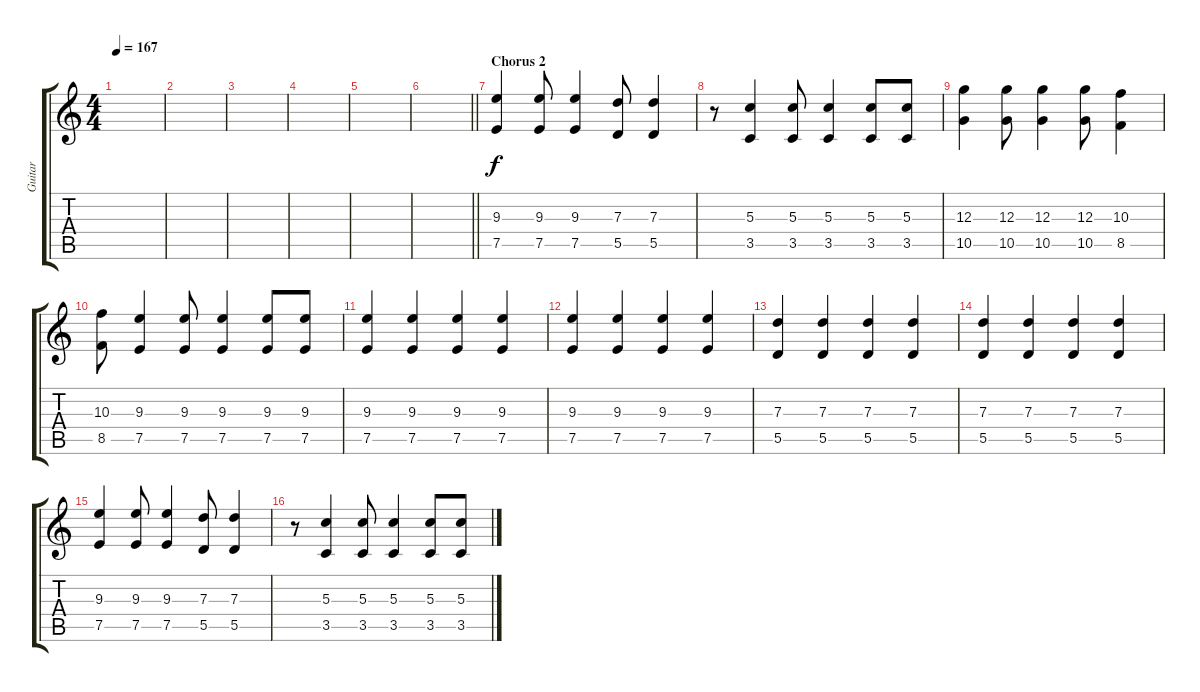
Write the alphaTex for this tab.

\track ("Guitar" "Guitar") {instrument distortionguitar}
\staff {score tabs}
\tuning (E4 B3 G3 D3 A2 E2) {hide}
\ts (4 4)
\tempo 167
\clef g2
\ks c
|
|
|
|
|
\barLineRight lightlight
|
\section ("" "Chorus 2")
(9.3 7.5).4 (9.3 7.5).8 (9.3 7.5).4 (7.3 5.5).8 (7.3 5.5).4 |
r.8 (5.3 3.5).4 (5.3 3.5).8 (5.3 3.5).4 (5.3 3.5).8 (5.3 3.5).8 |
(12.3 10.5).4 (12.3 10.5).8 (12.3 10.5).4 (12.3 10.5).8 (10.3 8.5).4 |
(10.3 8.5).8 (9.3 7.5).4 (9.3 7.5).8 (9.3 7.5).4 (9.3 7.5).8 (9.3 7.5).8 |
(9.3 7.5).4 (9.3 7.5).4 (9.3 7.5).4 (9.3 7.5).4 |
(9.3 7.5).4 (9.3 7.5).4 (9.3 7.5).4 (9.3 7.5).4 |
(7.3 5.5).4 (7.3 5.5).4 (7.3 5.5).4 (7.3 5.5).4 |
(7.3 5.5).4 (7.3 5.5).4 (7.3 5.5).4 (7.3 5.5).4 |
(9.3 7.5).4 (9.3 7.5).8 (9.3 7.5).4 (7.3 5.5).8 (7.3 5.5).4 |
r.8 (5.3 3.5).4 (5.3 3.5).8 (5.3 3.5).4 (5.3 3.5).8 (5.3 3.5).8
